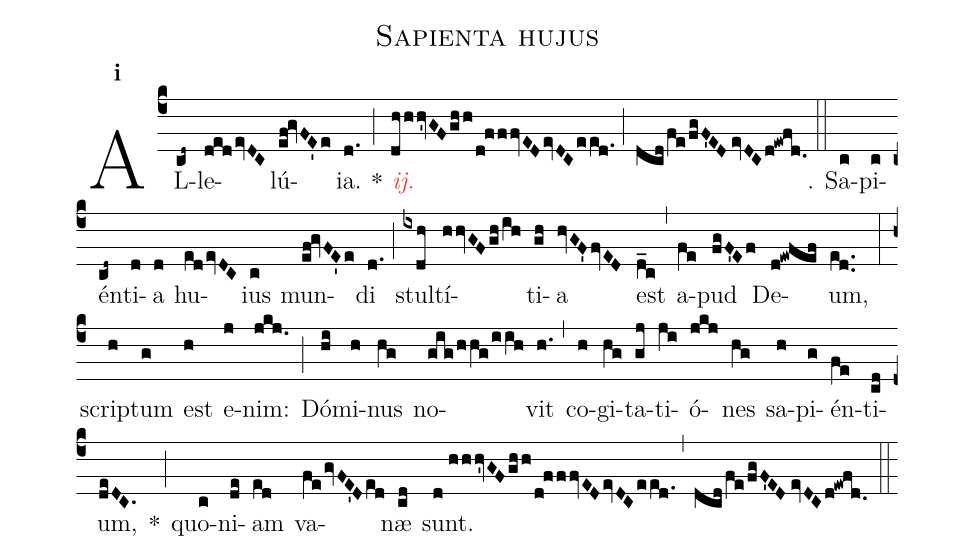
name:Sapienta hujus;
mode:1;
office-part:Alleluia;
%%
(c4) AL(cd~)le(ded/evDC)lú(ef!gvFE'e)ia.(d.) *(;)
<c><i>ij.</i></c>(dhhhv'GF/ghh/d!fffvED/evDC/eed.) (;)
(dcd/fe/fgF'ED//evDC/d!ewfd.) (::)
℣. Sa(c)pi(c)én(cd~)ti(d)a(d) hu(ed/evDC)ius(c) mun(ef!gvFE'e)di(d.) (;)
stul(ixdh)tí(hhvGF/gh/ih)ti(gh)a(hvGF'/fvED) est(d_c) (,)
a(fe)pud(fgF'Ef) De(d!ewfef)um,(ed..) (:)
scrip(h)tum(g) est(h) e(j)nim:(jkj.) (;)
Dó(hi)mi(h)nus(hg) no(gig/hhg/iih)vit(h.) (,)
co(h)gi(hg)ta(gj)ti(ji)ó(jkj)nes(hg) sa(h)pi(g)én(fe)ti(cd)um,(deDC.) *(;)
quo(c)ni(de)am(ed) va(fe/gvFE'D/ed)næ(cd) sunt.(d//hhhv'GF/ghh/d!fffvED/evDC/eed.) (,)
(dcd/fe/fgF'ED//evDC/d!ewfd.) (::)
